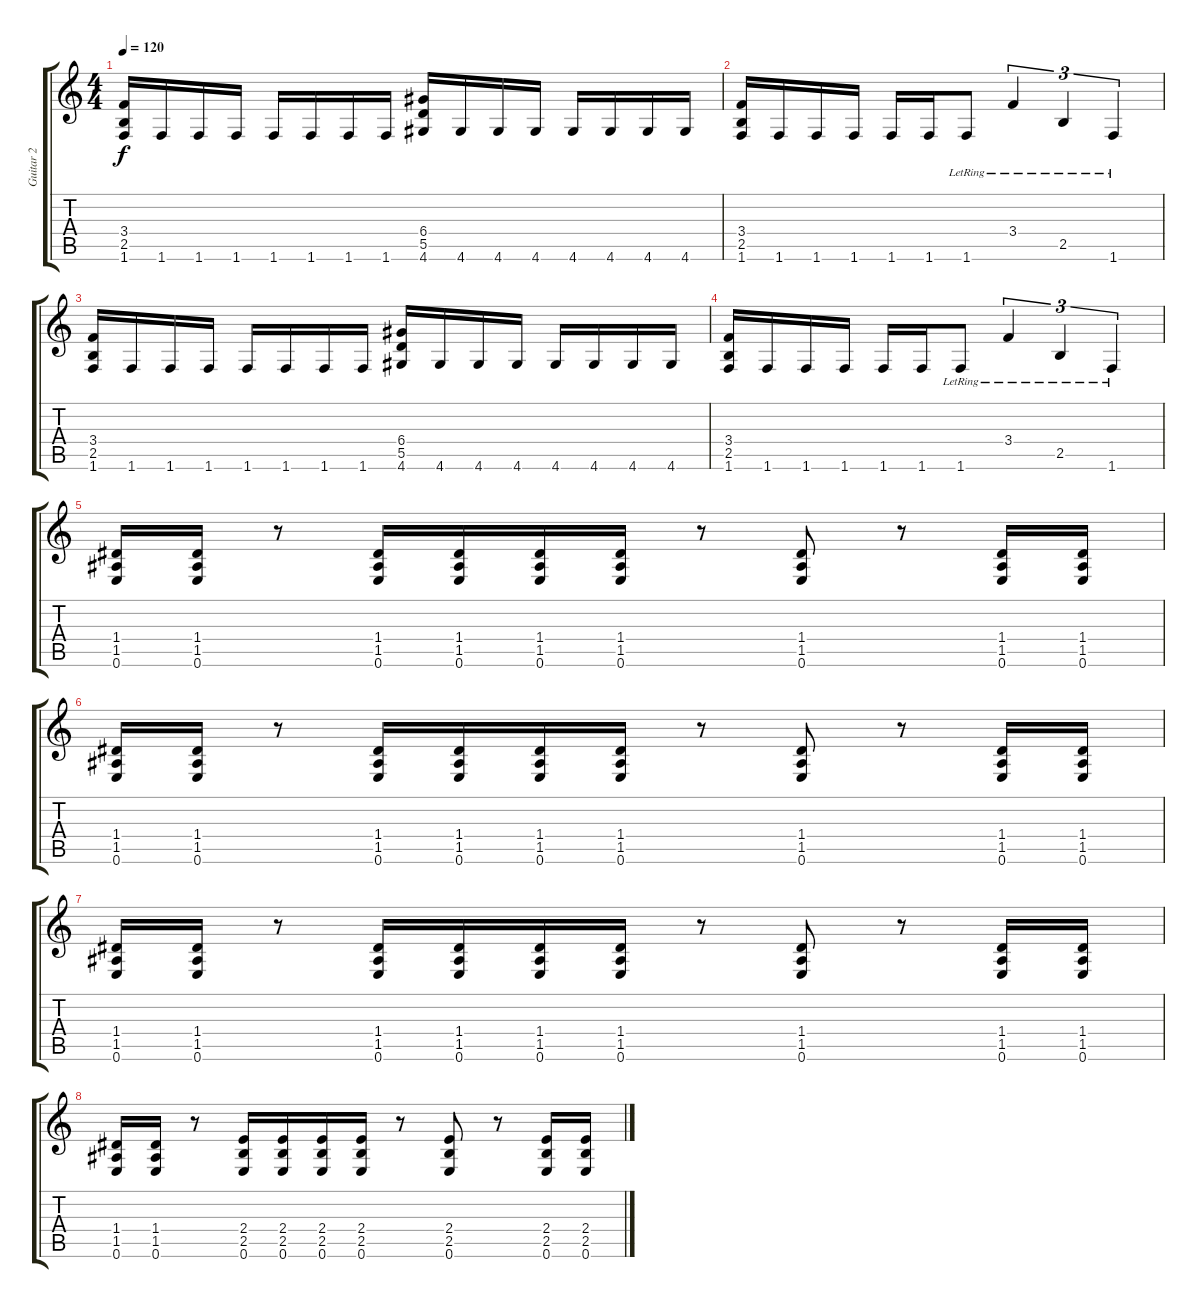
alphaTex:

\track ("Guitar 2" "Guitar 2") {instrument distortionguitar}
\staff {score tabs}
\tuning (E4 B3 G3 D3 A2 E2) {hide}
\ts (4 4)
\tempo 120
\clef g2
\ks c
(3.4 2.5 1.6).16{dy f instrument distortionguitar} 1.6.16 1.6.16 1.6.16 1.6.16 1.6.16 1.6.16 1.6.16 (6.4 5.5 4.6).16 4.6.16 4.6.16 4.6.16 4.6.16 4.6.16 4.6.16 4.6.16 |
(3.4 2.5 1.6).16 1.6.16 1.6.16 1.6.16 1.6.16 1.6.16 1.6{lr}.8 3.4{lr}.4{tu (3 2)} 2.5{lr}.4{tu (3 2)} 1.6{lr}.4{tu (3 2)} |
(3.4 2.5 1.6).16 1.6.16 1.6.16 1.6.16 1.6.16 1.6.16 1.6.16 1.6.16 (6.4 5.5 4.6).16 4.6.16 4.6.16 4.6.16 4.6.16 4.6.16 4.6.16 4.6.16 |
(3.4 2.5 1.6).16 1.6.16 1.6.16 1.6.16 1.6.16 1.6.16 1.6{lr}.8 3.4{lr}.4{tu (3 2)} 2.5{lr}.4{tu (3 2)} 1.6{lr}.4{tu (3 2)} |
(1.4 1.5 0.6).16 (1.4 1.5 0.6).16 r.8 (1.4 1.5 0.6).16 (1.4 1.5 0.6).16 (1.4 1.5 0.6).16 (1.4 1.5 0.6).16 r.8 (1.4 1.5 0.6).8 r.8 (1.4 1.5 0.6).16 (1.4 1.5 0.6).16 |
(1.4 1.5 0.6).16 (1.4 1.5 0.6).16 r.8 (1.4 1.5 0.6).16 (1.4 1.5 0.6).16 (1.4 1.5 0.6).16 (1.4 1.5 0.6).16 r.8 (1.4 1.5 0.6).8 r.8 (1.4 1.5 0.6).16 (1.4 1.5 0.6).16 |
(1.4 1.5 0.6).16 (1.4 1.5 0.6).16 r.8 (1.4 1.5 0.6).16 (1.4 1.5 0.6).16 (1.4 1.5 0.6).16 (1.4 1.5 0.6).16 r.8 (1.4 1.5 0.6).8 r.8 (1.4 1.5 0.6).16 (1.4 1.5 0.6).16 |
(1.4 1.5 0.6).16 (1.4 1.5 0.6).16 r.8 (2.4 2.5 0.6).16 (2.4 2.5 0.6).16 (2.4 2.5 0.6).16 (2.4 2.5 0.6).16 r.8 (2.4 2.5 0.6).8 r.8 (2.4 2.5 0.6).16 (2.4 2.5 0.6).16
